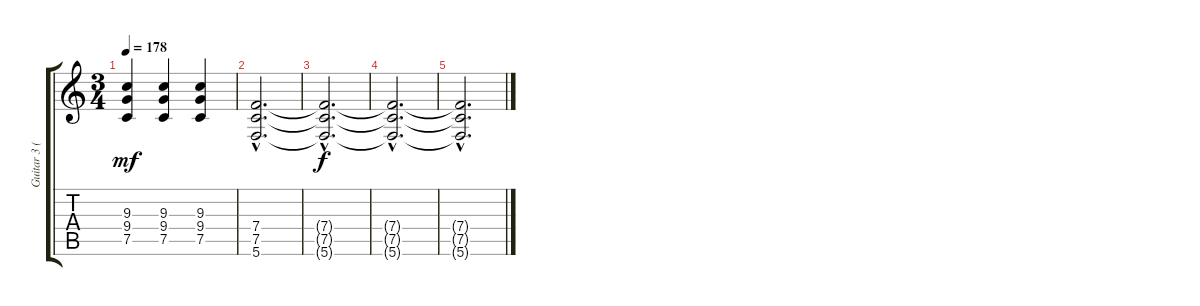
\track ("Guitar 3 (Rhytm)" "Guitar 3 (") {instrument distortionguitar}
\staff {score tabs}
\tuning (C4 G3 Eb3 Bb2 F2 C2) {hide}
\ts (3 4)
\tempo 178
\clef g2
\ks c
(9.3 9.4 7.5).4{dy mf} (9.3 9.4 7.5).4 (9.3 9.4 7.5).4 |
(7.4{hac} 7.5{hac} 5.6{hac}).2{d} |
(7.4{hac t} 7.5{hac t} 5.6{hac t}).2{d dy f} |
(7.4{hac t} 7.5{hac t} 5.6{hac t}).2{d} |
(7.4{hac t} 7.5{hac t} 5.6{hac t}).2{d}
